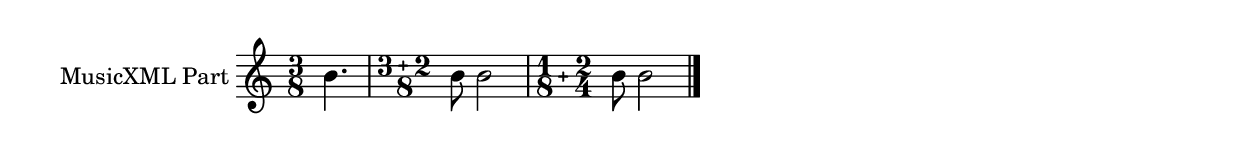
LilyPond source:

\version "2.17.95"
% transformed with musicxml2ly.xsl v0.1.15-5 (08.11.2013)
\header {
}
        
\paper {
}
            
\layout {
  indent = 3.0\cm
%  short-indent = 0.5\cm
}
        
\score {
  <<
    \new Staff = "PartP1Staff1" <<
      \set Staff.instrumentName = #"MusicXML Part"
      \new Voice = "PartP1Staff1Voice1" {
        \key c\major
        \compoundMeter #'((3 8))
        \clef treble
        b'4. |%1
        \compoundMeter #'((3 2 8))
        b'8 b'2 |%2
        \compoundMeter #'((1 8)(2 4))
        b'8 b'2 |%3
        \bar "|."
      }
    >>
  >>            
}